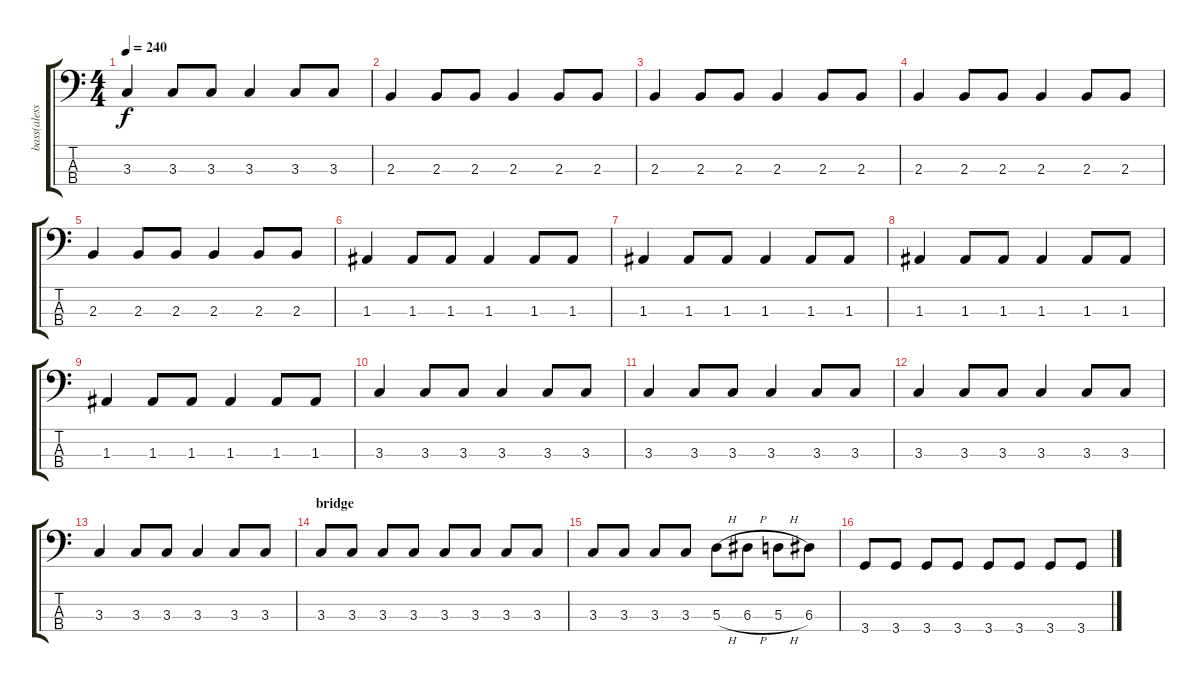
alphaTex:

\track ("bass(alessandro lotta)" "bass(aless") {instrument electricbassfinger}
\staff {score tabs}
\tuning (G2 D2 A1 E1) {hide}
\ts (4 4)
\tempo 240
\clef f4
\ks c
3.3.4{dy f} 3.3.8 3.3.8 3.3.4 3.3.8 3.3.8 |
2.3.4 2.3.8 2.3.8 2.3.4 2.3.8 2.3.8 |
2.3.4 2.3.8 2.3.8 2.3.4 2.3.8 2.3.8 |
2.3.4 2.3.8 2.3.8 2.3.4 2.3.8 2.3.8 |
2.3.4 2.3.8 2.3.8 2.3.4 2.3.8 2.3.8 |
1.3.4 1.3.8 1.3.8 1.3.4 1.3.8 1.3.8 |
1.3.4 1.3.8 1.3.8 1.3.4 1.3.8 1.3.8 |
1.3.4 1.3.8 1.3.8 1.3.4 1.3.8 1.3.8 |
1.3.4 1.3.8 1.3.8 1.3.4 1.3.8 1.3.8 |
3.3.4 3.3.8 3.3.8 3.3.4 3.3.8 3.3.8 |
3.3.4 3.3.8 3.3.8 3.3.4 3.3.8 3.3.8 |
3.3.4 3.3.8 3.3.8 3.3.4 3.3.8 3.3.8 |
3.3.4 3.3.8 3.3.8 3.3.4 3.3.8 3.3.8 |
\section ("" "bridge")
3.3.8 3.3.8 3.3.8 3.3.8 3.3.8 3.3.8 3.3.8 3.3.8 |
3.3.8 3.3.8 3.3.8 3.3.8 5.3{h}.8 6.3{h}.8 5.3{h}.8 6.3.8 |
3.4.8 3.4.8 3.4.8 3.4.8 3.4.8 3.4.8 3.4.8 3.4.8
